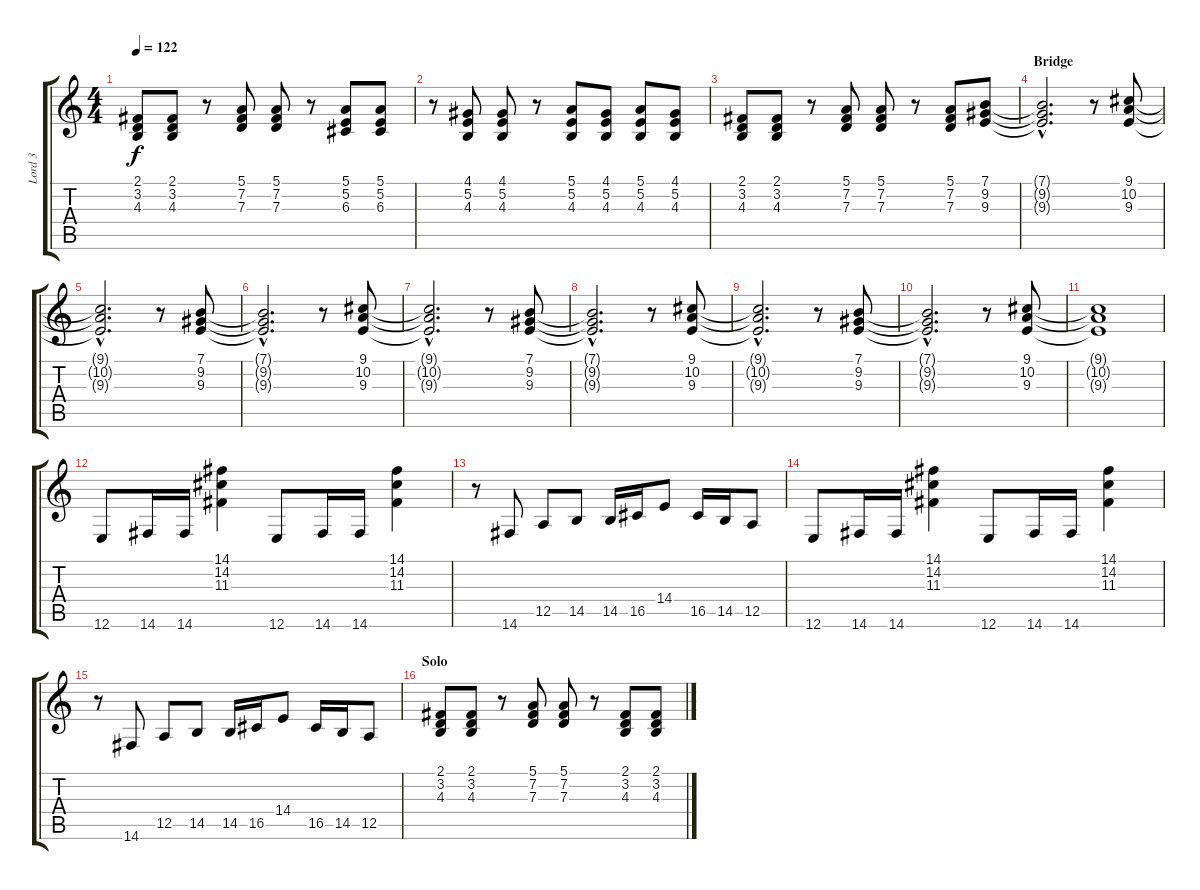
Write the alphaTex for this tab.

\track ("Lord 3" "Lord 3") {instrument rockorgan}
\staff {score tabs}
\tuning (E4 B3 G3 D3 A2 E2) {hide}
\ts (4 4)
\tempo 122
\clef g2
\ks c
(2.1 3.2 4.3).8{dy f} (2.1 3.2 4.3).8 r.8 (5.1 7.2 7.3).8 (5.1 7.2 7.3).8 r.8 (5.1 5.2 6.3).8 (5.1 5.2 6.3).8 |
r.8 (4.1 5.2 4.3).8 (4.1 5.2 4.3).8 r.8 (5.1 5.2 4.3).8 (4.1 5.2 4.3).8 (5.1 5.2 4.3).8 (4.1 5.2 4.3).8 |
(2.1 3.2 4.3).8 (2.1 3.2 4.3).8 r.8 (5.1 7.2 7.3).8 (5.1 7.2 7.3).8 r.8 (5.1 7.2 7.3).8 (7.1 9.2 9.3).8 |
\section ("" "Bridge")
(7.1{hac t} 9.2{hac t} 9.3{hac t}).2{d} r.8 (9.1 10.2 9.3).8 |
(9.1{hac t} 10.2{hac t} 9.3{hac t}).2{d} r.8 (7.1 9.2 9.3).8 |
(7.1{hac t} 9.2{hac t} 9.3{hac t}).2{d} r.8 (9.1 10.2 9.3).8 |
(9.1{hac t} 10.2{hac t} 9.3{hac t}).2{d} r.8 (7.1 9.2 9.3).8 |
(7.1{hac t} 9.2{hac t} 9.3{hac t}).2{d} r.8 (9.1 10.2 9.3).8 |
(9.1{hac t} 10.2{hac t} 9.3{hac t}).2{d} r.8 (7.1 9.2 9.3).8 |
(7.1{hac t} 9.2{hac t} 9.3{hac t}).2{d} r.8 (9.1 10.2 9.3).8 |
(9.1{t} 10.2{t} 9.3{t}).1 |
12.6.8 14.6.16 14.6.16 (14.1 14.2 11.3).4 12.6.8 14.6.16 14.6.16 (14.1 14.2 11.3).4 |
r.8 14.6.8 12.5.8 14.5.8 14.5.16 16.5.16 14.4.8 16.5.16 14.5.16 12.5.8 |
12.6.8 14.6.16 14.6.16 (14.1 14.2 11.3).4 12.6.8 14.6.16 14.6.16 (14.1 14.2 11.3).4 |
r.8 14.6.8 12.5.8 14.5.8 14.5.16 16.5.16 14.4.8 16.5.16 14.5.16 12.5.8 |
\section ("" "Solo")
(2.1 3.2 4.3).8 (2.1 3.2 4.3).8 r.8 (5.1 7.2 7.3).8 (5.1 7.2 7.3).8 r.8 (2.1 3.2 4.3).8 (2.1 3.2 4.3).8
